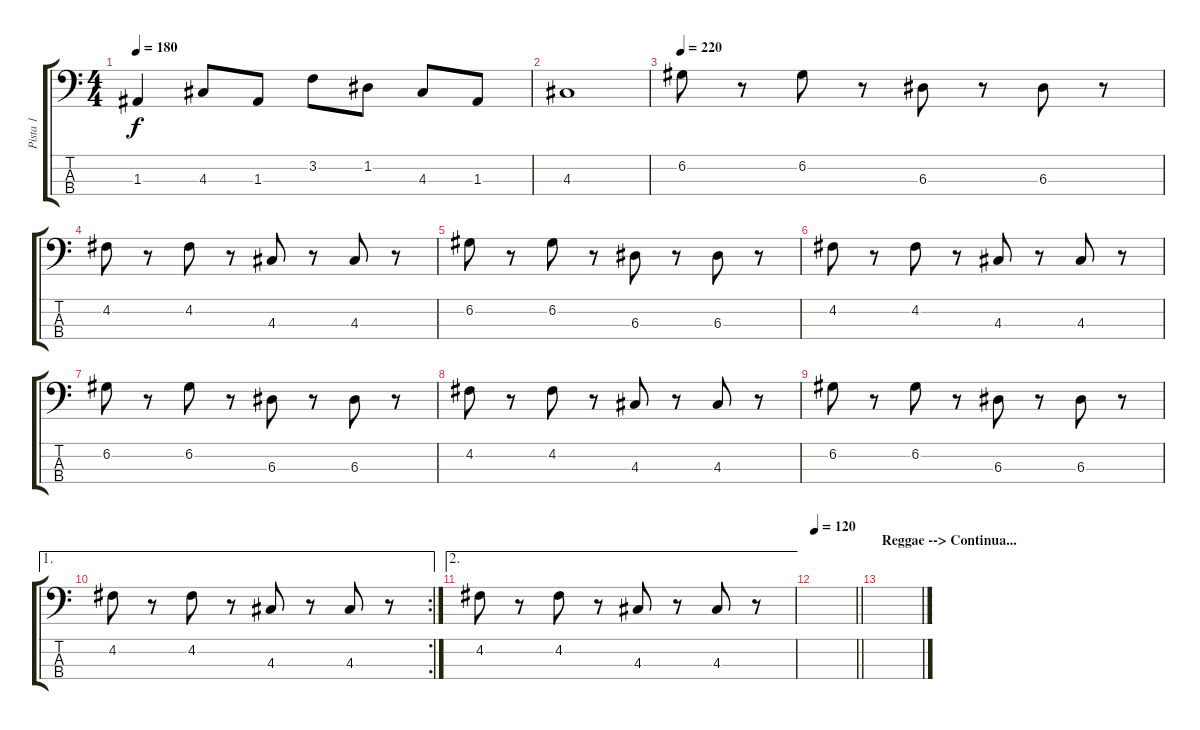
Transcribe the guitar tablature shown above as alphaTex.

\track ("Pista 1" "Pista 1") {instrument electricbasspick}
\staff {score tabs}
\tuning (G2 D2 A1 E1) {hide}
\ts (4 4)
\tempo 180
\clef f4
\ks c
1.3.4{dy f} 4.3.8 1.3.8 3.2.8 1.2.8 4.3.8 1.3.8 |
4.3.1 |
\tempo 220
6.2.8 r.8 6.2.8 r.8 6.3.8 r.8 6.3.8 r.8 |
4.2.8 r.8 4.2.8 r.8 4.3.8 r.8 4.3.8 r.8 |
6.2.8 r.8 6.2.8 r.8 6.3.8 r.8 6.3.8 r.8 |
4.2.8 r.8 4.2.8 r.8 4.3.8 r.8 4.3.8 r.8 |
6.2.8 r.8 6.2.8 r.8 6.3.8 r.8 6.3.8 r.8 |
4.2.8 r.8 4.2.8 r.8 4.3.8 r.8 4.3.8 r.8 |
6.2.8 r.8 6.2.8 r.8 6.3.8 r.8 6.3.8 r.8 |
\ae 1
\rc 2
4.2.8 r.8 4.2.8 r.8 4.3.8 r.8 4.3.8 r.8 |
\ae 2
4.2.8 r.8 4.2.8 r.8 4.3.8 r.8 4.3.8 r.8 |
\tempo 120
\barLineRight lightlight
|
\section ("" "Reggae --> Continua...")
